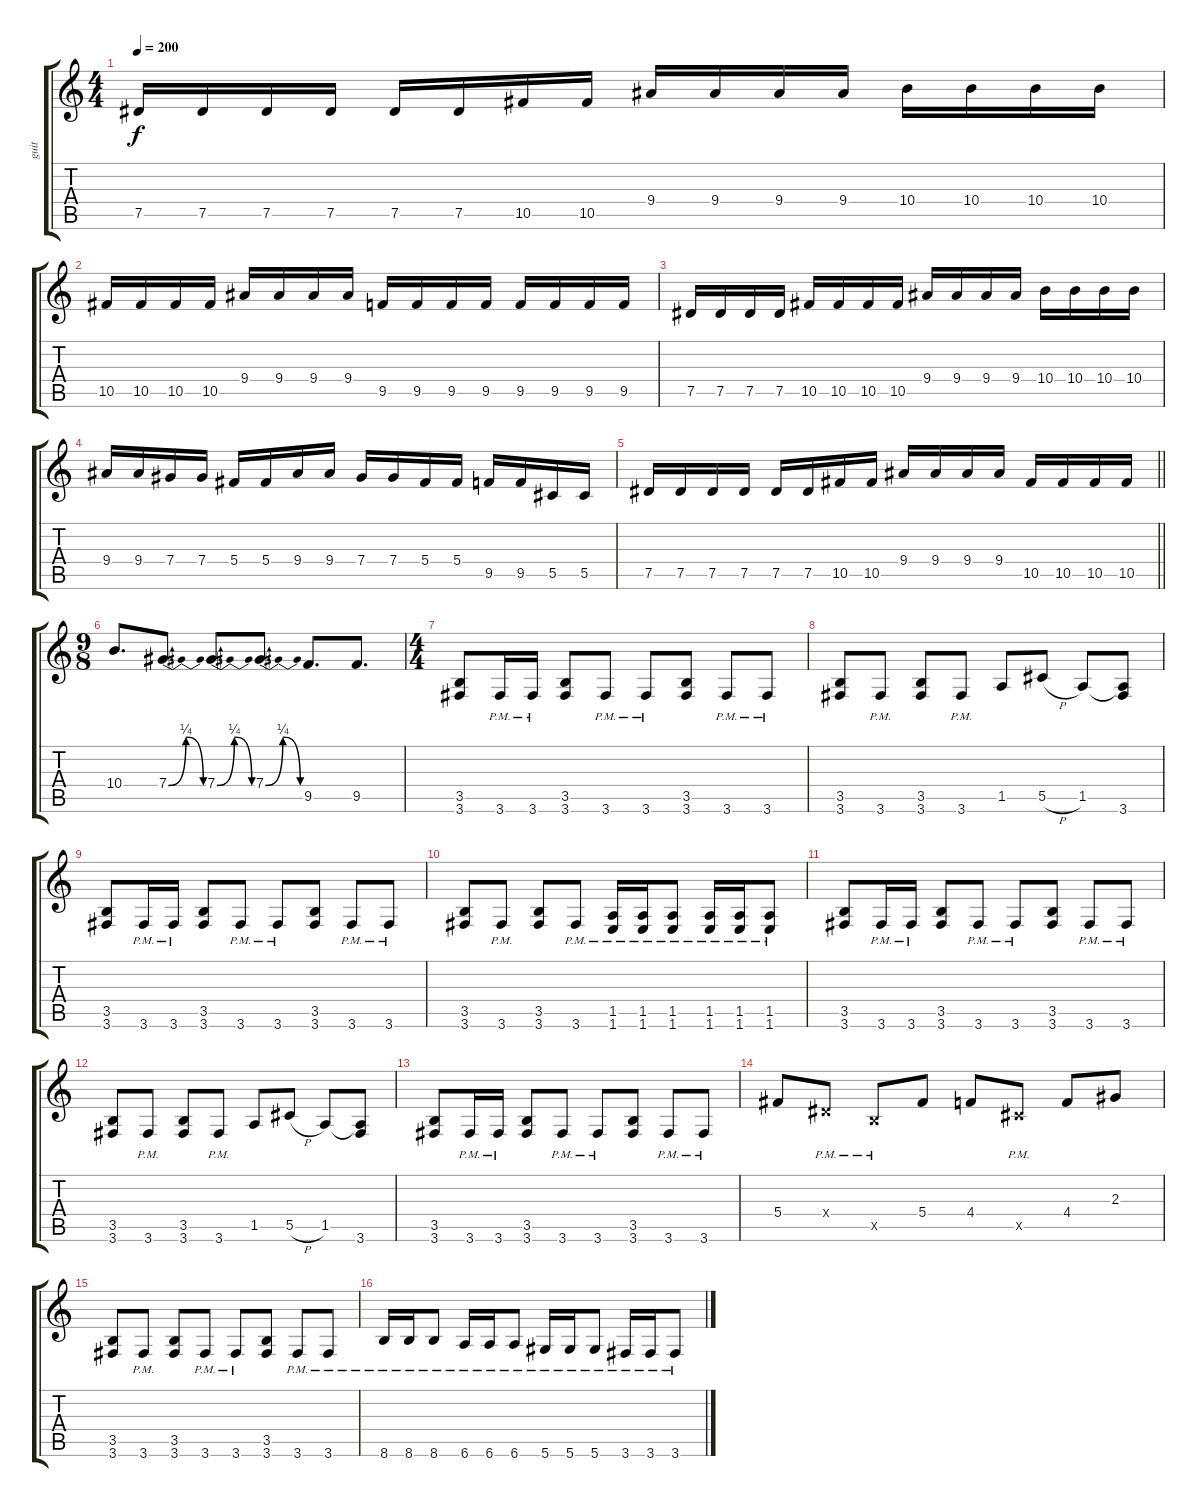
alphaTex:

\track ("guit" "guit") {instrument distortionguitar}
\staff {score tabs}
\tuning (Eb4 Bb3 Gb3 Db3 Ab2 Eb2) {hide}
\ts (4 4)
\tempo 200
\clef g2
\ks c
7.5.16{dy f} 7.5.16 7.5.16 7.5.16 7.5.16 7.5.16 10.5.16 10.5.16 9.4.16 9.4.16 9.4.16 9.4.16 10.4.16 10.4.16 10.4.16 10.4.16 |
10.5.16 10.5.16 10.5.16 10.5.16 9.4.16 9.4.16 9.4.16 9.4.16 9.5.16 9.5.16 9.5.16 9.5.16 9.5.16 9.5.16 9.5.16 9.5.16 |
7.5.16 7.5.16 7.5.16 7.5.16 10.5.16 10.5.16 10.5.16 10.5.16 9.4.16 9.4.16 9.4.16 9.4.16 10.4.16 10.4.16 10.4.16 10.4.16 |
9.4.16 9.4.16 7.4.16 7.4.16 5.4.16 5.4.16 9.4.16 9.4.16 7.4.16 7.4.16 5.4.16 5.4.16 9.5.16 9.5.16 5.5.16 5.5.16 |
\barLineRight lightlight
7.5.16 7.5.16 7.5.16 7.5.16 7.5.16 7.5.16 10.5.16 10.5.16 9.4.16 9.4.16 9.4.16 9.4.16 10.5.16 10.5.16 10.5.16 10.5.16 |
\ts (9 8)
10.4.8{d} 7.4{be (bendrelease 0 0 30 1 30 1 60 0)}.8{d} 7.4{be (bendrelease 0 0 30 1 30 1 60 0)}.8{d} 7.4{be (bendrelease 0 0 30 1 30 1 60 0)}.8{d} 9.5.8{d} 9.5.8{d} |
\ts (4 4)
(3.5 3.6).8 3.6{pm}.16 3.6{pm}.16 (3.5 3.6).8 3.6{pm}.8 3.6{pm}.8 (3.5 3.6).8 3.6{pm}.8 3.6{pm}.8 |
(3.5 3.6).8 3.6{pm}.8 (3.5 3.6).8 3.6{pm}.8 1.5.8 5.5{h}.8 1.5.8 (1.5{t} 3.6).8 |
(3.5 3.6).8 3.6{pm}.16 3.6{pm}.16 (3.5 3.6).8 3.6{pm}.8 3.6{pm}.8 (3.5 3.6).8 3.6{pm}.8 3.6{pm}.8 |
(3.5 3.6).8 3.6{pm}.8 (3.5 3.6).8 3.6{pm}.8 (1.5{pm} 1.6{pm}).16 (1.5{pm} 1.6{pm}).16 (1.5{pm} 1.6{pm}).8 (1.5{pm} 1.6{pm}).16 (1.5{pm} 1.6{pm}).16 (1.5{pm} 1.6{pm}).8 |
(3.5 3.6).8 3.6{pm}.16 3.6{pm}.16 (3.5 3.6).8 3.6{pm}.8 3.6{pm}.8 (3.5 3.6).8 3.6{pm}.8 3.6{pm}.8 |
(3.5 3.6).8 3.6{pm}.8 (3.5 3.6).8 3.6{pm}.8 1.5.8 5.5{h}.8 1.5.8 (1.5{t} 3.6).8 |
(3.5 3.6).8 3.6{pm}.16 3.6{pm}.16 (3.5 3.6).8 3.6{pm}.8 3.6{pm}.8 (3.5 3.6).8 3.6{pm}.8 3.6{pm}.8 |
5.4.8 2.4{pm x}.8 3.5{pm x}.8 5.4.8 4.4.8 5.5{pm x}.8 4.4.8 2.3.8 |
(3.5 3.6).8 3.6{pm}.8 (3.5 3.6).8 3.6{pm}.8 3.6{pm}.8 (3.5 3.6).8 3.6{pm}.8 3.6{pm}.8 |
8.6{pm}.16 8.6{pm}.16 8.6{pm}.8 6.6{pm}.16 6.6{pm}.16 6.6{pm}.8 5.6{pm}.16 5.6{pm}.16 5.6{pm}.8 3.6{pm}.16 3.6{pm}.16 3.6{pm}.8
